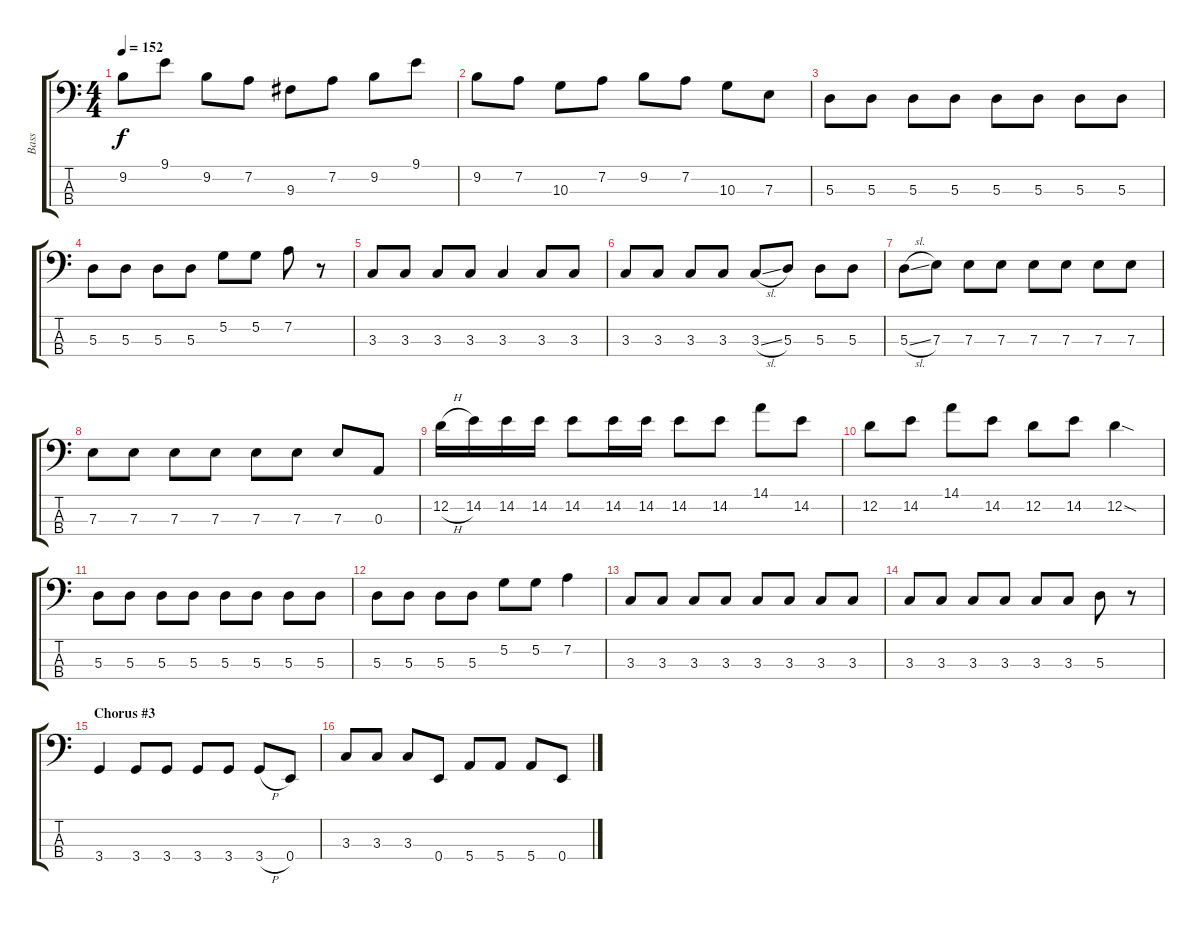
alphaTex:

\track ("Bass" "Bass") {instrument electricbassfinger}
\staff {score tabs}
\tuning (G2 D2 A1 E1) {hide}
\ts (4 4)
\tempo 152
\clef f4
\ks c
9.2.8{dy f} 9.1.8 9.2.8 7.2.8 9.3.8 7.2.8 9.2.8 9.1.8 |
9.2.8 7.2.8 10.3.8 7.2.8 9.2.8 7.2.8 10.3.8 7.3.8 |
5.3.8 5.3.8 5.3.8 5.3.8 5.3.8 5.3.8 5.3.8 5.3.8 |
5.3.8 5.3.8 5.3.8 5.3.8 5.2.8 5.2.8 7.2.8 r.8 |
3.3.8 3.3.8 3.3.8 3.3.8 3.3.4 3.3.8 3.3.8 |
3.3.8 3.3.8 3.3.8 3.3.8 3.3{sl}.8 5.3.8 5.3.8 5.3.8 |
5.3{sl}.8 7.3.8 7.3.8 7.3.8 7.3.8 7.3.8 7.3.8 7.3.8 |
7.3.8 7.3.8 7.3.8 7.3.8 7.3.8 7.3.8 7.3.8 0.3.8 |
12.2{h}.16 14.2.16 14.2.16 14.2.16 14.2.8 14.2.16 14.2.16 14.2.8 14.2.8 14.1.8 14.2.8 |
12.2.8 14.2.8 14.1.8 14.2.8 12.2.8 14.2.8 12.2{sod}.4 |
5.3.8 5.3.8 5.3.8 5.3.8 5.3.8 5.3.8 5.3.8 5.3.8 |
5.3.8 5.3.8 5.3.8 5.3.8 5.2.8 5.2.8 7.2.4 |
3.3.8 3.3.8 3.3.8 3.3.8 3.3.8 3.3.8 3.3.8 3.3.8 |
3.3.8 3.3.8 3.3.8 3.3.8 3.3.8 3.3.8 5.3.8 r.8 |
\section ("" "Chorus #3")
3.4.4 3.4.8 3.4.8 3.4.8 3.4.8 3.4{h}.8 0.4.8 |
3.3.8 3.3.8 3.3.8 0.4.8 5.4.8 5.4.8 5.4.8 0.4.8
